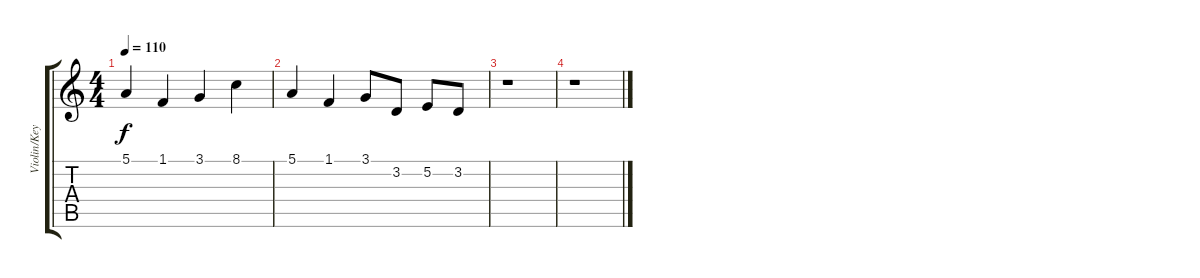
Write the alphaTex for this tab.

\track ("Violin/Keyboard" "Violin/Key") {instrument violin}
\staff {score tabs}
\tuning (E4 B3 G3 D3 A2 D2) {hide}
\ts (4 4)
\tempo 110
\clef g2
\ks c
5.1.4{dy f} 1.1.4 3.1.4 8.1.4 |
5.1.4 1.1.4 3.1.8 3.2.8 5.2.8 3.2.8 |
r.1 |
r.1
